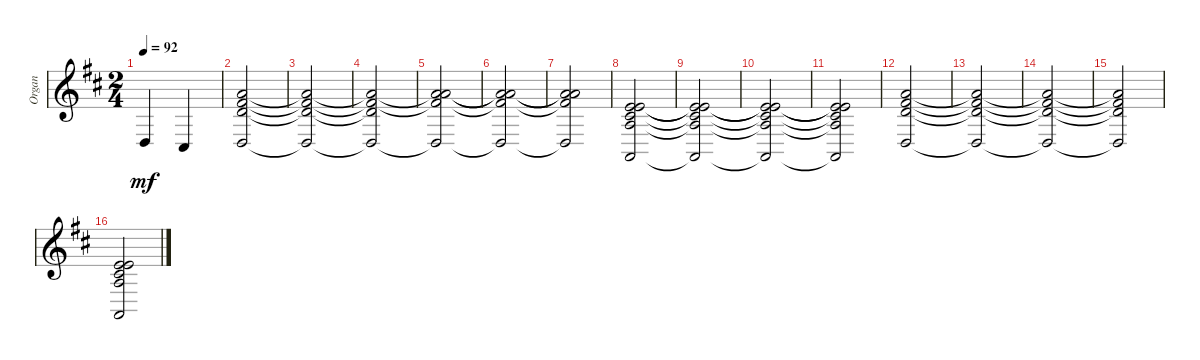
\track ("Organ" "Organ") {instrument drawbarorgan}
\staff {score}
\tuning (E4 B3 G3 D3 A2 E2 B1) {hide}
\ts (2 4)
\tempo 92
\clef g2
\ks d
0.4.4{dy mf} 4.5.4 |
(5.1 7.2 7.3 0.4).2 |
(5.1{t} 7.2{t} 7.3{t} 0.4{t}).2 |
(5.1{t} 7.2{t} 7.3{t} 0.4{t}).2 |
(5.1{t} 7.2{t} 14.3 0.4{t}).2 |
(5.1{t} 7.2{t} 14.3{t} 0.4{t}).2 |
(5.1{t} 7.2{t} 14.3{t} 0.4{t}).2 |
(0.1 5.2 6.3 7.4 0.5).2 |
(0.1{t} 5.2{t} 6.3{t} 7.4{t} 0.5{t}).2 |
(0.1{t} 5.2{t} 6.3{t} 7.4{t} 0.5{t}).2 |
(0.1{t} 5.2{t} 6.3{t} 7.4{t} 0.5{t}).2 |
(5.1 7.2 7.3 0.4).2 |
(5.1{t} 7.2{t} 7.3{t} 0.4{t}).2 |
(5.1{t} 7.2{t} 7.3{t} 0.4{t}).2 |
(5.1{t} 7.2{t} 7.3{t} 0.4{t}).2 |
(0.1 5.2 6.3 7.4 0.5).2
